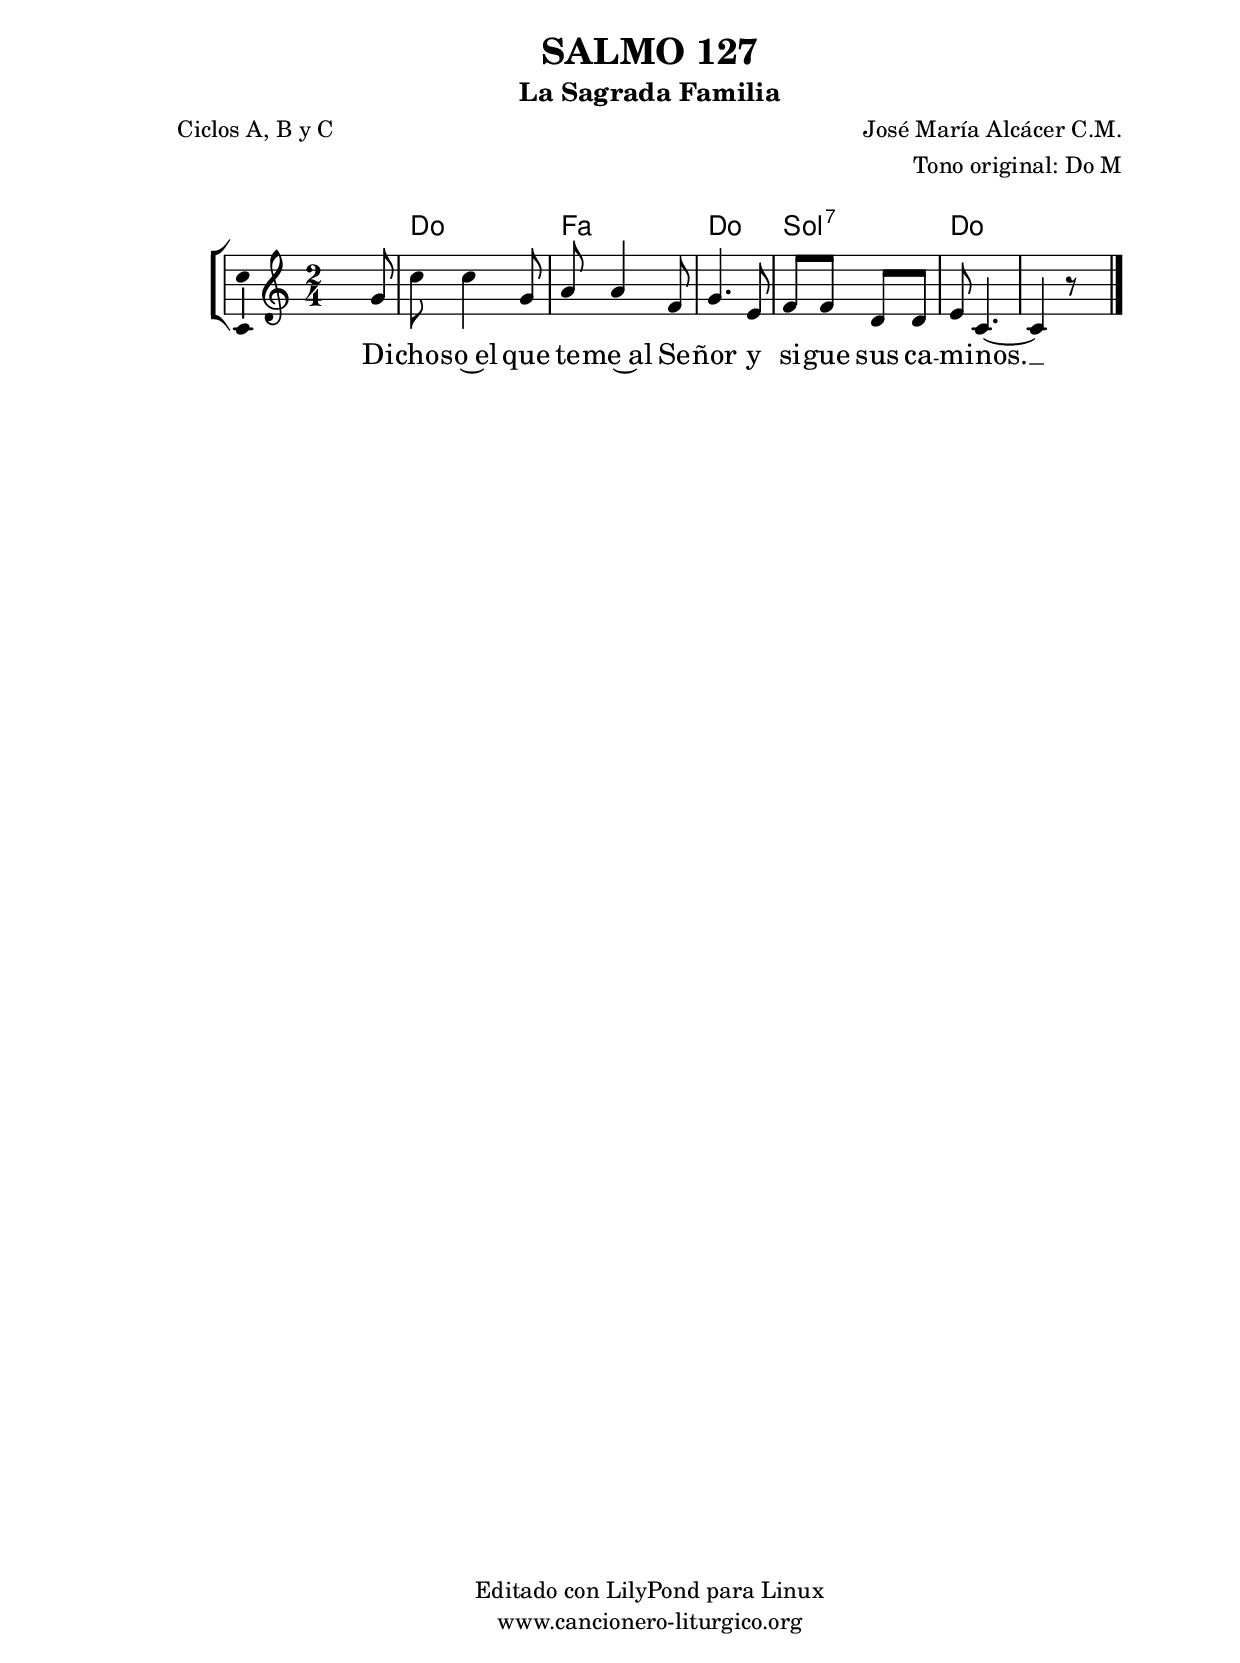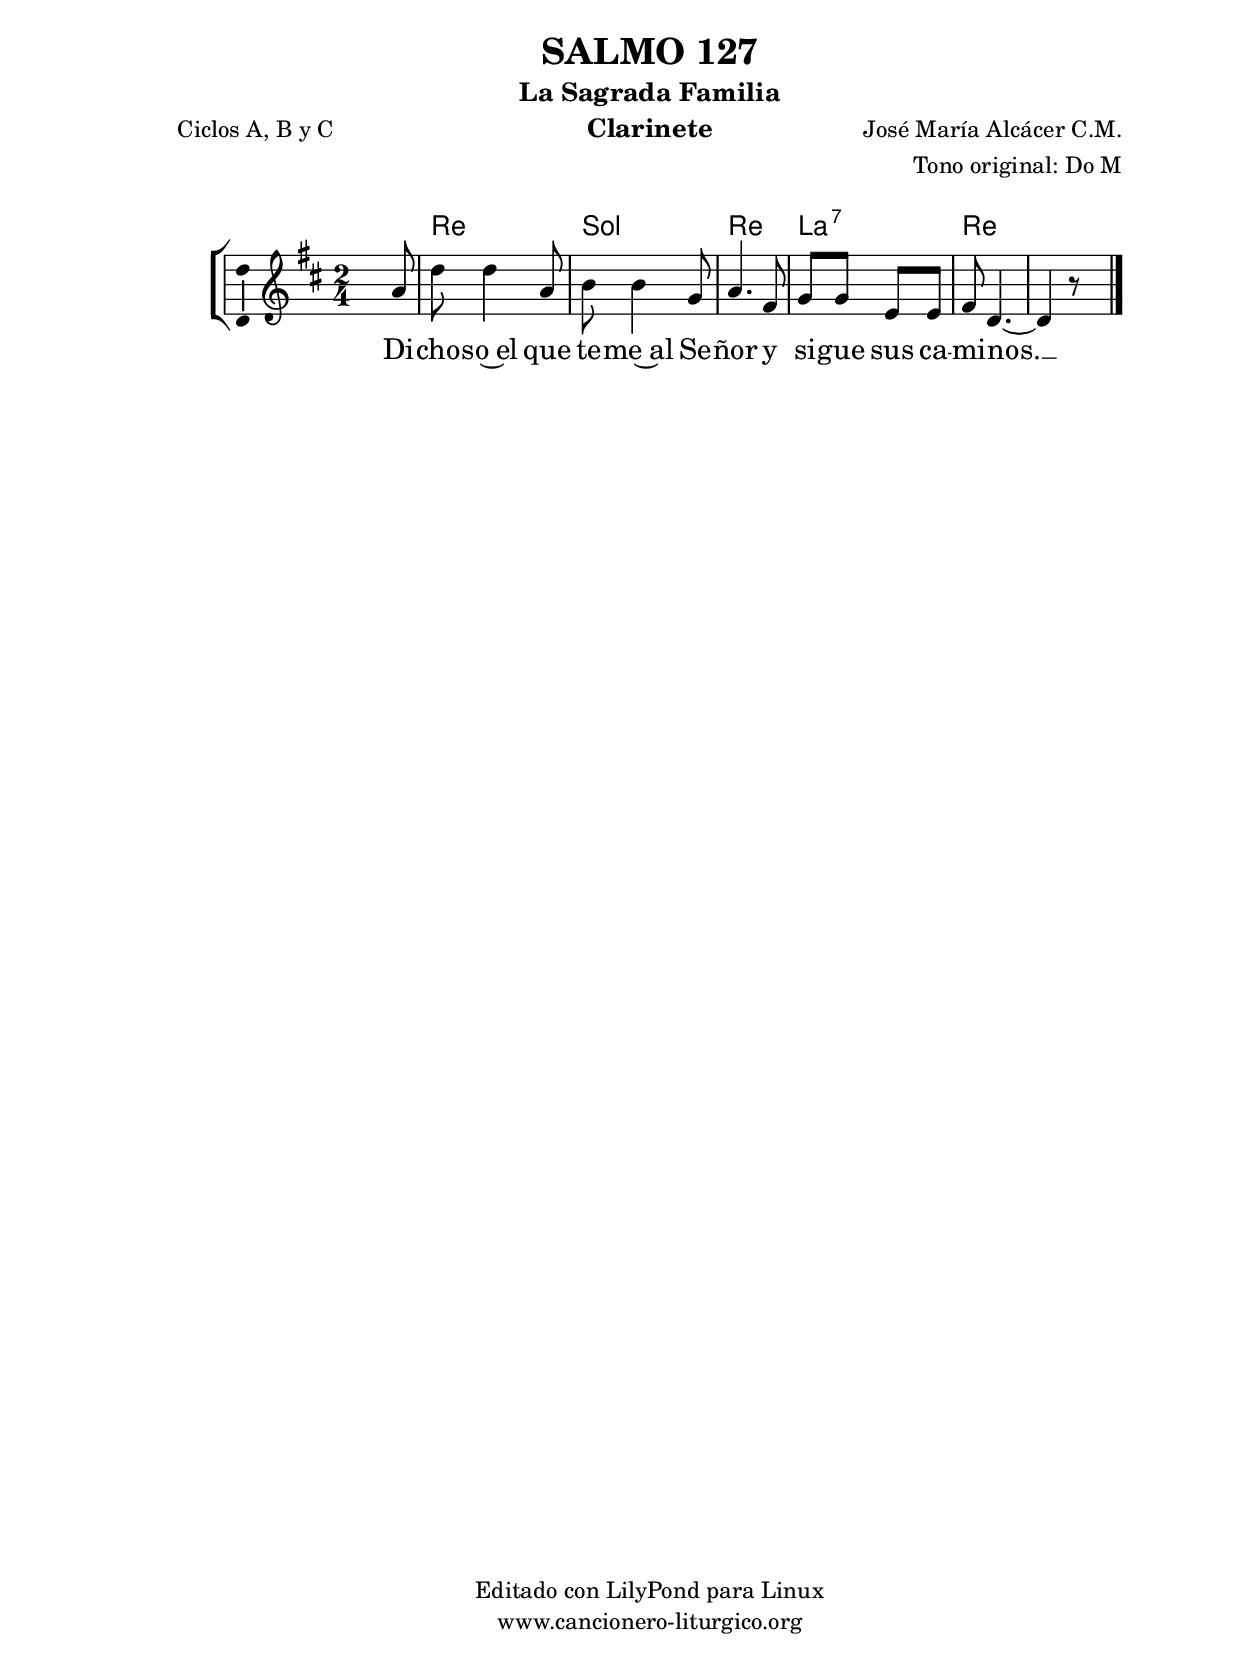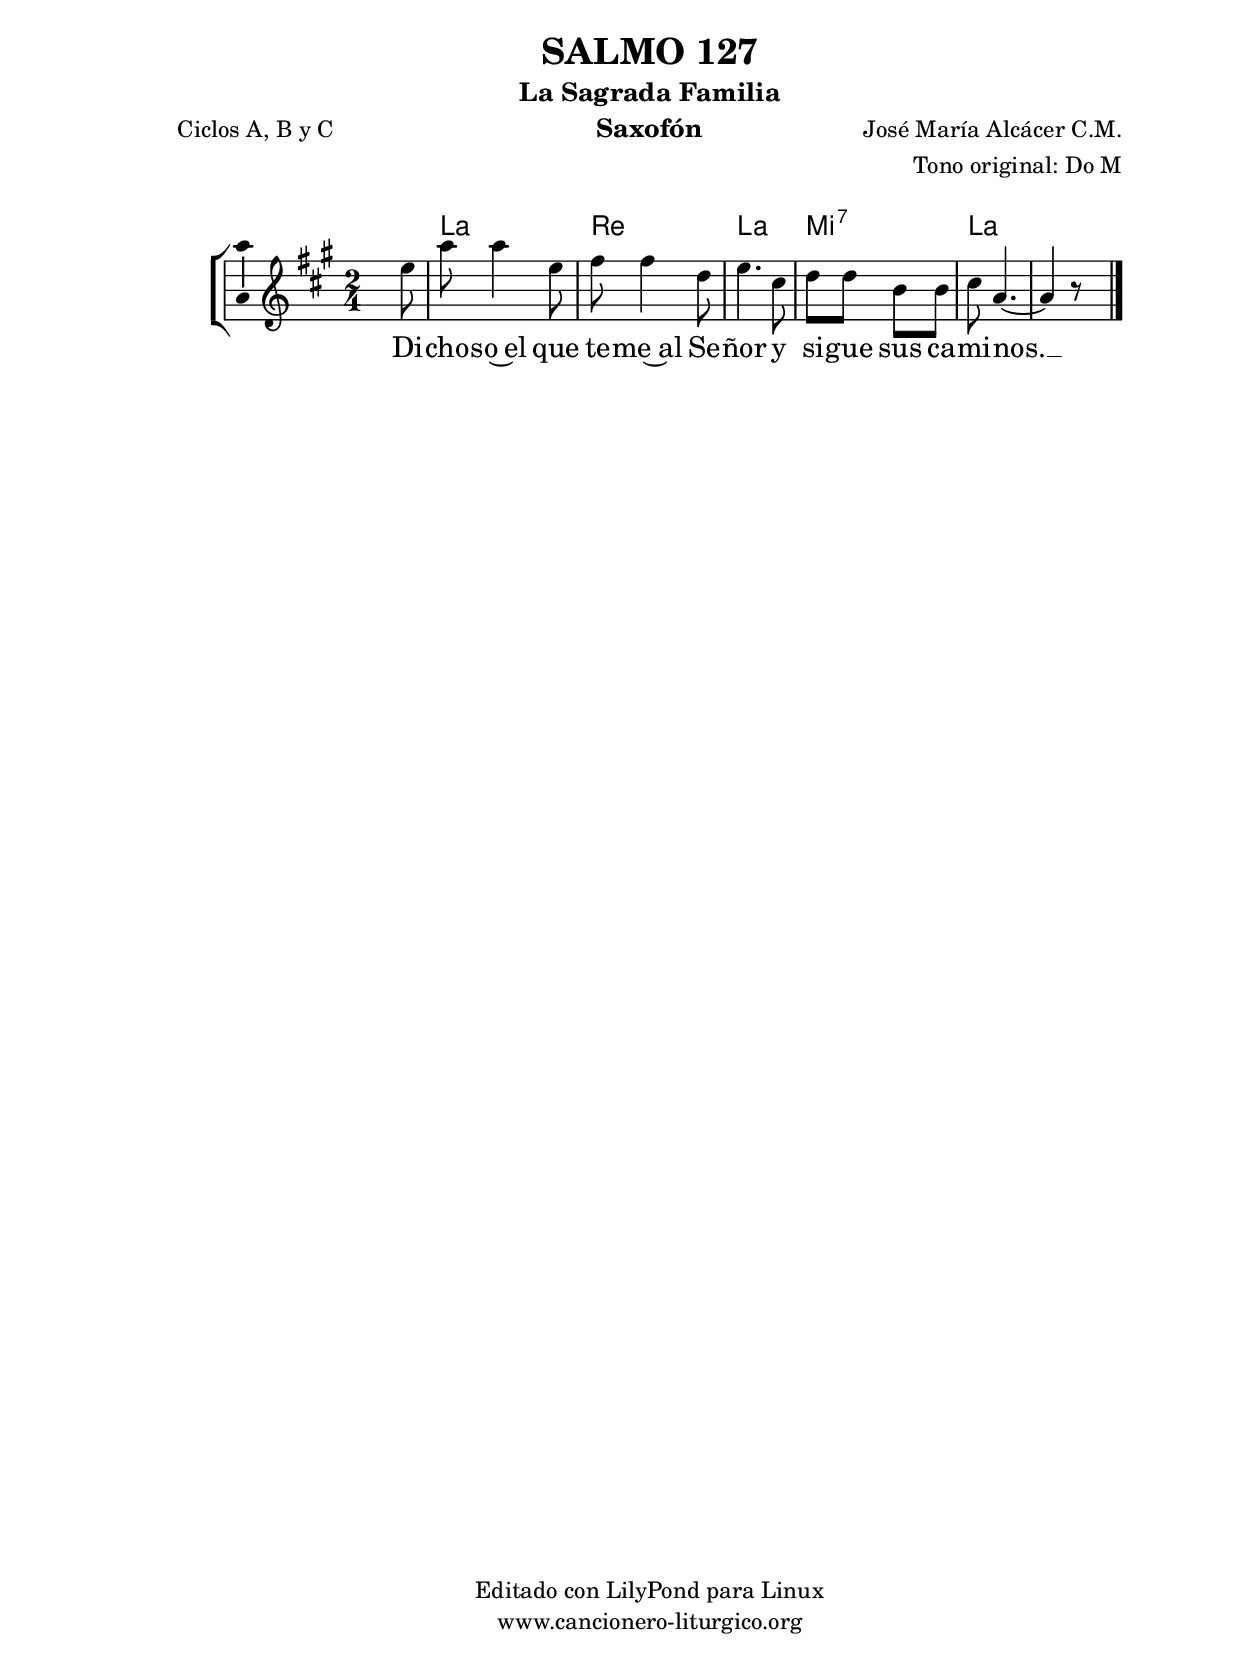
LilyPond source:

%
%para convertir .midi en .wav:
%timidity filename.midi -Ow -o finename.wav
%
%
%Para convertir de .wav a .mp3:
%lame -h -m j filename.wav
%
%
%para escuchar el midi:
%timidity nombrefichero.midi
%


%versión de lilypond para la que se ha escrito esta partitura:
\version "2.16.0"

	%Tamaño papel
	#(set-default-paper-size "a4")
	%Tamaño partitura
	#(set-global-staff-size 20)
	%No responde al pulsar sobre una nota
	#(ly:set-option 'point-and-click #f)

%parámetros del encabezamiento:
\header {
	title = "SALMO 127"
	subtitle = "La Sagrada Familia"
	composer = "José María Alcácer C.M."
	poet = "Ciclos A, B y C"
	meter = ""
	arranger = "Tono original: Do M"
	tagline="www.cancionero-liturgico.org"
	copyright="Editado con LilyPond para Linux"
	}

%parámetros asociados al papel:
\paper  {
	oddHeaderMarkup = \markup {\fill-line { \on-the-fly #not-first-page \fromproperty #'header:title \on-the-fly #not-first-page \fromproperty #'header:composer }}
	evenHeaderMarkup = \markup {\fill-line { \fromproperty #'header:composer \fromproperty #'header:title }}
	#(set-paper-size "a4")
	print-page-number = ##f
	first-page-number = 1
	print-first-page-number = ##f
%	head-separation = 3.0 \cm
	top-margin = 2.0 \cm
	bottom-margin = 0.5\cm
%%%	bottom-margin = -1.0\cm
	left-margin = 3.0 \cm
	line-width = 16.0 \cm 
	indent = 8\mm
	interscoreline = 2.\mm
	between-system-space = 15\mm
%	para que las partituras no llenen la hoja:
	ragged-bottom = ##t
%	idem para la última hoja:
	ragged-last-bottom = ##f
%	para que las partituras llenen el ancho del papel:
	ragged-last = ##f
	after-title-space = 2.5 \cm
%page-count=1
%system-count=8

	%Flexible Vertical Spacing
%	markup-markup-spacing =
%	#'((basic-distance . 15) (minimum-distance . 15) (padding . 3))
	markup-system-spacing =
	#'((basic-distance . 15) (minimum-distance . 15) (padding . 3))
	system-system-spacing =
	#'((basic-distance . 15) (minimum-distance . 15) (padding . 3))
	score-system-spacing =
	#'((basic-distance . 15) (minimum-distance . 15) (padding . 5))
%	top-system-spacing = % header
%	#'((basic-distance . 8) (minimum-distance . 0) (padding . 3))
%	top-markup-spacing =
%	#'((basic-distance . 20) (minimum-distance . 20) (padding . 3))
	last-bottom-spacing = % footer
	#'((basic-distance . 5) (minimum-distance . 5) (padding . 3))
%	score-markup-spacing =
%	#'((basic-distance . 16) (minimum-distance . 13) (padding . 3))

	}


%parámetros que afectan a toda la partitura:
global =  {
	%clave de sol (G):
	\clef G
	%armadura:
%	\transpose f e
	\key c \major
	\tempo 4=88
	\set Score.tempoHideNote = ##t
	}


acordes = {
	\italianChords
	\chordmode {
%	\transpose f e
{

s2
c2 f c g:7 c s

	}
	}
}

melodia = 
%	\transpose f e
{
	\relative c''{

\time 2/4
s4 s8 g8
c8 c4 g8
a8 a4 f8
g4. e8
f8 f d d
e8 c4.~
c4 r8 s8

	\bar "|."
	}
	}


texto = \lyricmode {
Di -- cho -- so~el que te -- me~al Se -- ñor
y si -- gue sus ca -- mi -- nos. __
	}


acordesStaff = \context ChordNames = acordesStaff <<
	\set chordChanges = ##t
	\acordes
	>>


vozStaff = \context Voice = vozStaff
\with {\consists "Ambitus_engraver"}
<<
%	\set Staff.instrumentName = ""
%	\set Staff.shortInstrumentName = ""
%	\set Staff.midiInstrument = #"clarinet"
%	\set Staff.midiInstrument = #"cello"
%	\set Staff.midiInstrument = #"flute"
	\set Staff.midiInstrument = #"electric guitar (jazz)"
%	\set Staff.midiInstrument = #"english horn"
%	\set Staff.midiInstrument = #"violin"
%	\set Staff.midiInstrument = #"glockenspiel"
	\set Staff.midiMinimumVolume = #0.7
	\set Staff.midiMaximumVolume = #0.9
	\global
	\melodia
	>>


textoStaff = \context Lyrics = textoStaff <<
	\lyricsto vozStaff \texto
	>>

\book {
	\score {
		\context ChoirStaff {
			\override StaffGroup.SystemStartBracket #'collapse-height = #1
			\override Score.SystemStartBar #'collapse-height = #1
			<<
			\acordesStaff
			\vozStaff
			\textoStaff
			>>
			}
		\layout {
	    		\context {
				\Lyrics
				\override LyricText #'font-size = #2
				}
	   		 \context {
				\Score
				%fontSize = #3
				\override StaffSymbol #'staff-space = #(magstep +3)
				%\override Beam #'thickness = #0.55
				%\override SpacingSpanner #'spacing-increment = #1.0
				%\override Slur #'height-limit = #1.5
				}
			}
		}
	\score {
		\unfoldRepeats
		\context ChoirStaff {
			<<
			\acordesStaff
			\vozStaff
			>>
			}
		\midi {
	  		\context {
	  			\Score
				tempoWholesPerMinute = #(ly:make-moment 70 4)
				}
			}
		}
	}

%Partitura para clarinete
#(define output-suffix "C")
\book {
	\header{
		instrument = "Clarinete"
		}
	\score {
		\context ChoirStaff {
			\override StaffGroup.SystemStartBracket #'collapse-height = #1
			\override Score.SystemStartBar #'collapse-height = #1
\transpose c d
			<<
			\acordesStaff
			\vozStaff
			\textoStaff
			>>
			}
		\layout {
	    		\context {
				\Lyrics
				\override LyricText #'font-size = #2
				}
	   		 \context {
				\Score
				%fontSize = #3
				\override StaffSymbol #'staff-space = #(magstep +3)
				%\override Beam #'thickness = #0.55
				%\override SpacingSpanner #'spacing-increment = #1.0
				%\override Slur #'height-limit = #1.5
				}
			}
		}
	}

%Partitura para saxofón
#(define output-suffix "S")
\book {
	\header{
		instrument = "Saxofón"
		}
	\score {
		\context ChoirStaff {
			\override StaffGroup.SystemStartBracket #'collapse-height = #1
			\override Score.SystemStartBar #'collapse-height = #1
\transpose c a
			<<
			\acordesStaff
			\vozStaff
			\textoStaff
			>>
			}
		\layout {
	    		\context {
				\Lyrics
				\override LyricText #'font-size = #2
				}
	   		 \context {
				\Score
				%fontSize = #3
				\override StaffSymbol #'staff-space = #(magstep +3)
				%\override Beam #'thickness = #0.55
				%\override SpacingSpanner #'spacing-increment = #1.0
				%\override Slur #'height-limit = #1.5
				}
			}
		}
	}

